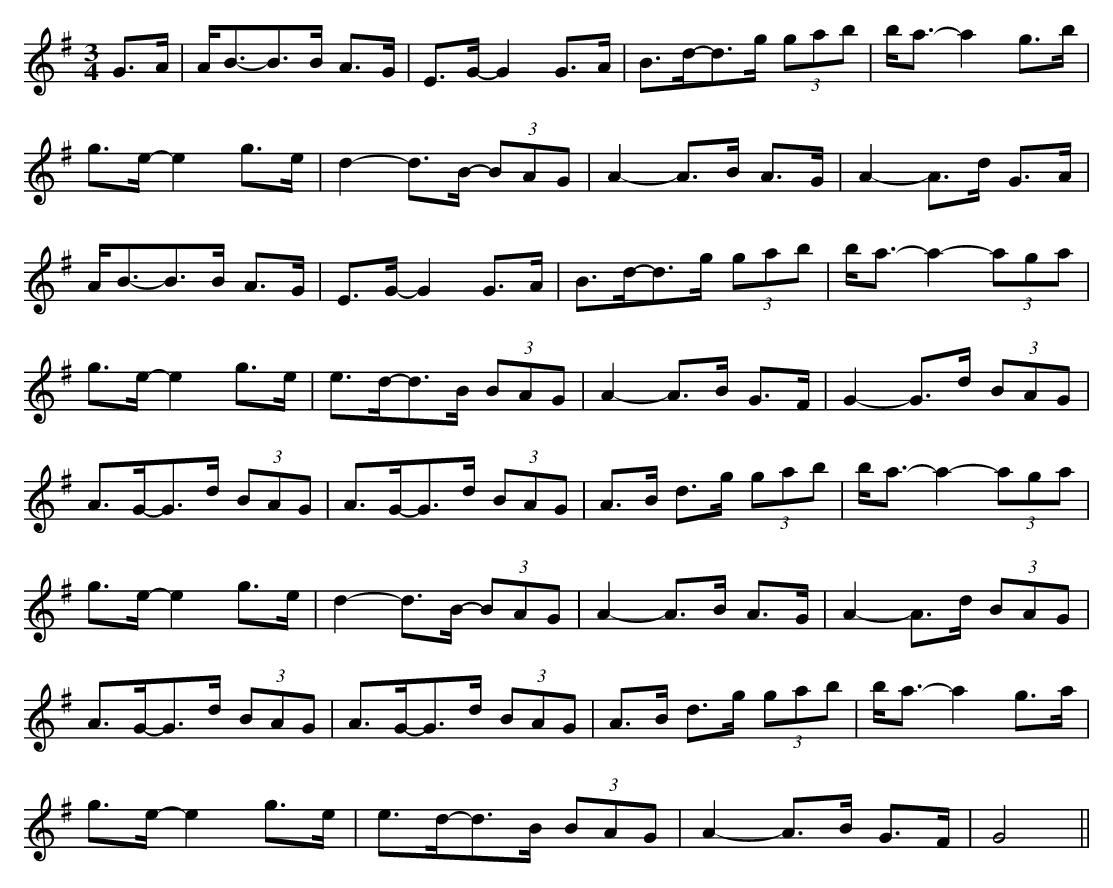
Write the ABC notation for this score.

X:1
M:3/4
K:G
G>A|A<B-B>B A>G|E>G-G2 G>A|B>d-d>g (3gab|b<a-a2 g>b|
g>e-e2 g>e|d2-d>B- (3BAG|A2-A>B A>G|A2-A>d G>A|
A<B-B>B A>G|E>G-G2 G>A|B>d-d>g (3gab|b<a-a2-(3aga|
g>e-e2 g>e|e>d-d>B (3BAG|A2-A>B G>F|G2-G>d (3BAG|
A>G-G>d (3BAG|A>G-G>d (3BAG|A>B d>g (3gab|b<a-a2-(3aga|
g>e-e2 g>e|d2-d>B- (3BAG|A2-A>B A>G|A2-A>d (3BAG|
A>G-G>d (3BAG|A>G-G>d (3BAG|A>B d>g (3gab|b<a-a2 g>a|
g>e-e2 g>e|e>d-d>B (3BAG|A2-A>B G>F|G4||
